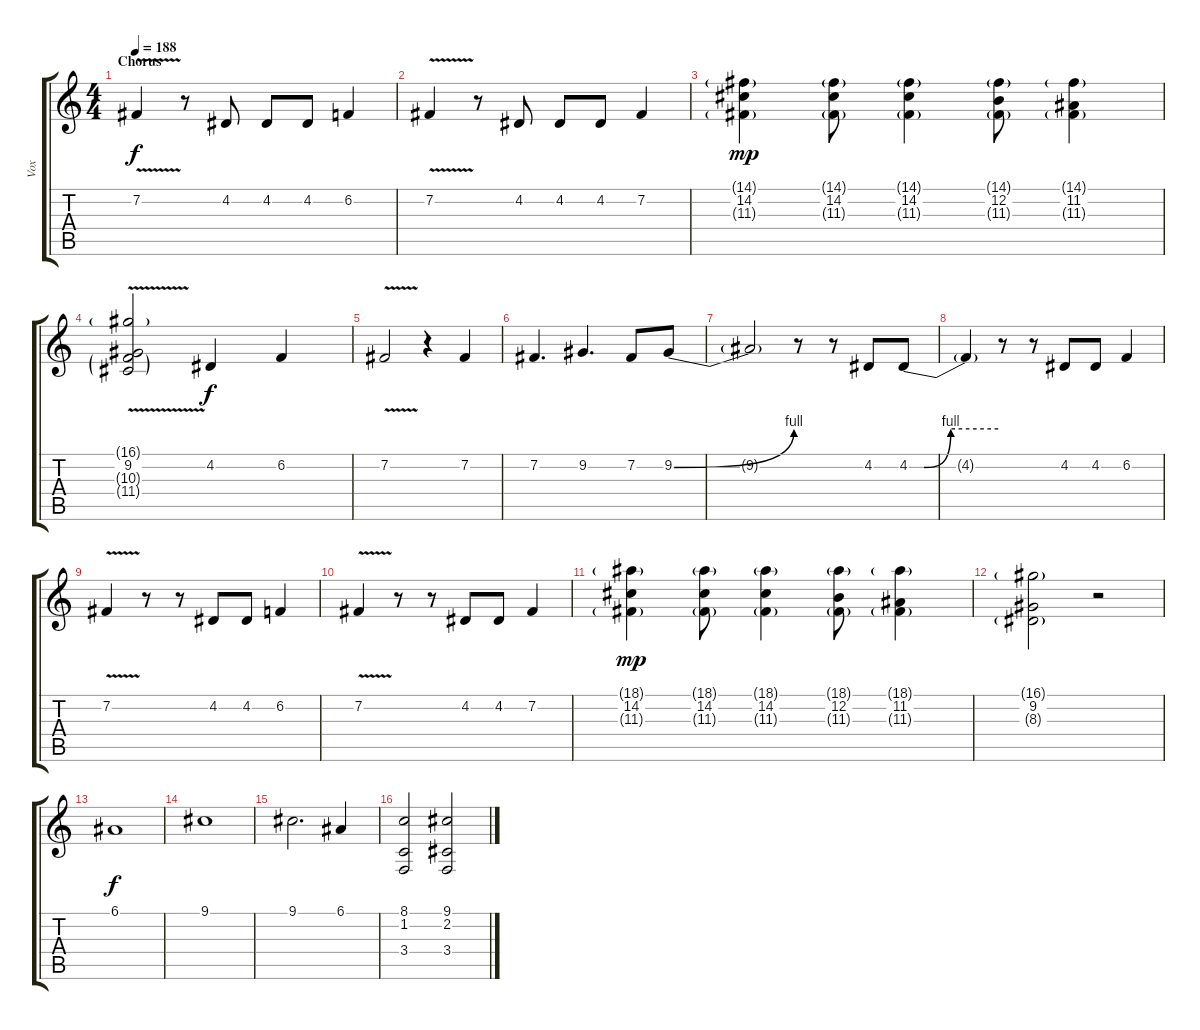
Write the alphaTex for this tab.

\track ("Vox" "Vox") {instrument lead1square}
\staff {score tabs}
\tuning (E4 B3 G3 D3 A2 E2) {hide}
\ts (4 4)
\section ("" "Chorus")
\tempo 188
\clef g2
\ks c
7.2{v}.4{dy f} r.8 4.2.8 4.2.8 4.2.8 6.2.4 |
7.2{v}.4 r.8 4.2.8 4.2.8 4.2.8 7.2.4 |
(14.1{g} 14.2 11.3{g}).4{dy mp} (14.1{g} 14.2 11.3{g}).8 (14.1{g} 14.2 11.3{g}).4 (14.1{g} 12.2 11.3{g}).8 (14.1{g} 11.2 11.3{g}).4 |
(16.1{g} 9.2{v} 10.3{g} 11.4{g}).2 4.2.4{dy f} 6.2.4 |
7.2{v}.2 r.4 7.2.4 |
7.2.4{d} 9.2.4{d} 7.2.8 9.2{be (bend 0 0 60 4)}.8 |
9.2{t}.2 r.8 r.8 4.2.8 4.2{be (custom 0 0 10 0 28 4 60 4)}.8 |
4.2{t}.4 r.8 r.8 4.2.8 4.2.8 6.2.4 |
7.2{v}.4 r.8 r.8 4.2.8 4.2.8 6.2.4 |
7.2{v}.4 r.8 r.8 4.2.8 4.2.8 7.2.4 |
(18.1{g} 14.2 11.3{g}).4{dy mp} (18.1{g} 14.2 11.3{g}).8 (18.1{g} 14.2 11.3{g}).4 (18.1{g} 12.2 11.3{g}).8 (18.1{g} 11.2 11.3{g}).4 |
(16.1{g} 9.2 8.3{g}).2 r.2 |
6.1.1{dy f} |
9.1.1 |
9.1.2{d} 6.1.4 |
(8.1 1.2 3.4).2 (9.1 2.2 3.4).2
